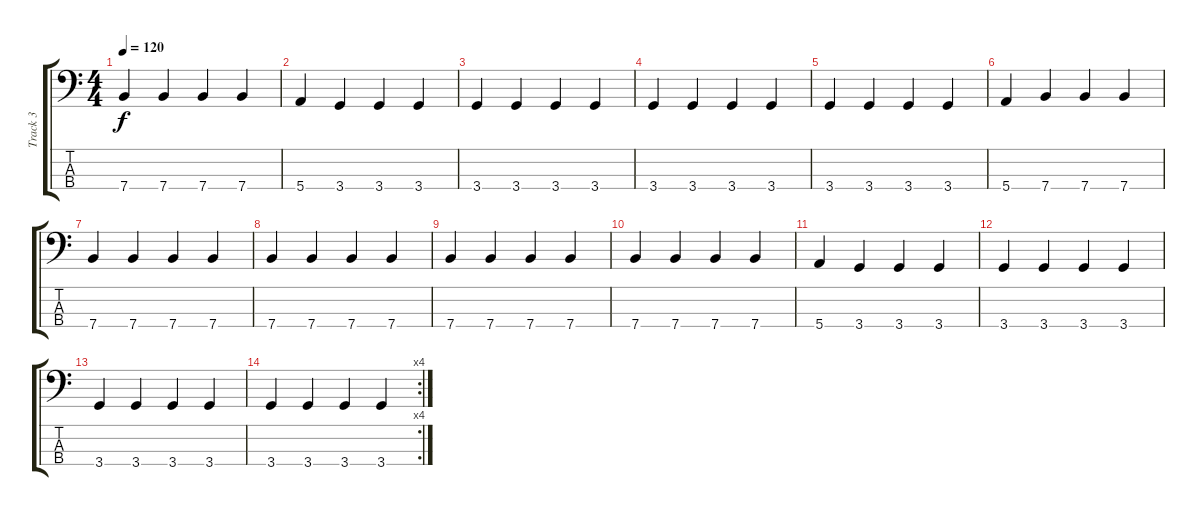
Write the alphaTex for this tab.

\track ("Track 3" "Track 3") {instrument electricbassfinger}
\staff {score tabs}
\tuning (G2 D2 A1 E1) {hide}
\ts (4 4)
\tempo 120
\clef f4
\ks c
7.4.4{dy f} 7.4.4 7.4.4 7.4.4 |
5.4.4 3.4.4 3.4.4 3.4.4 |
3.4.4 3.4.4 3.4.4 3.4.4 |
3.4.4 3.4.4 3.4.4 3.4.4 |
3.4.4 3.4.4 3.4.4 3.4.4 |
5.4.4 7.4.4 7.4.4 7.4.4 |
7.4.4 7.4.4 7.4.4 7.4.4 |
7.4.4 7.4.4 7.4.4 7.4.4 |
7.4.4 7.4.4 7.4.4 7.4.4 |
7.4.4 7.4.4 7.4.4 7.4.4 |
5.4.4 3.4.4 3.4.4 3.4.4 |
3.4.4 3.4.4 3.4.4 3.4.4 |
3.4.4 3.4.4 3.4.4 3.4.4 |
\rc 4
3.4.4 3.4.4 3.4.4 3.4.4
